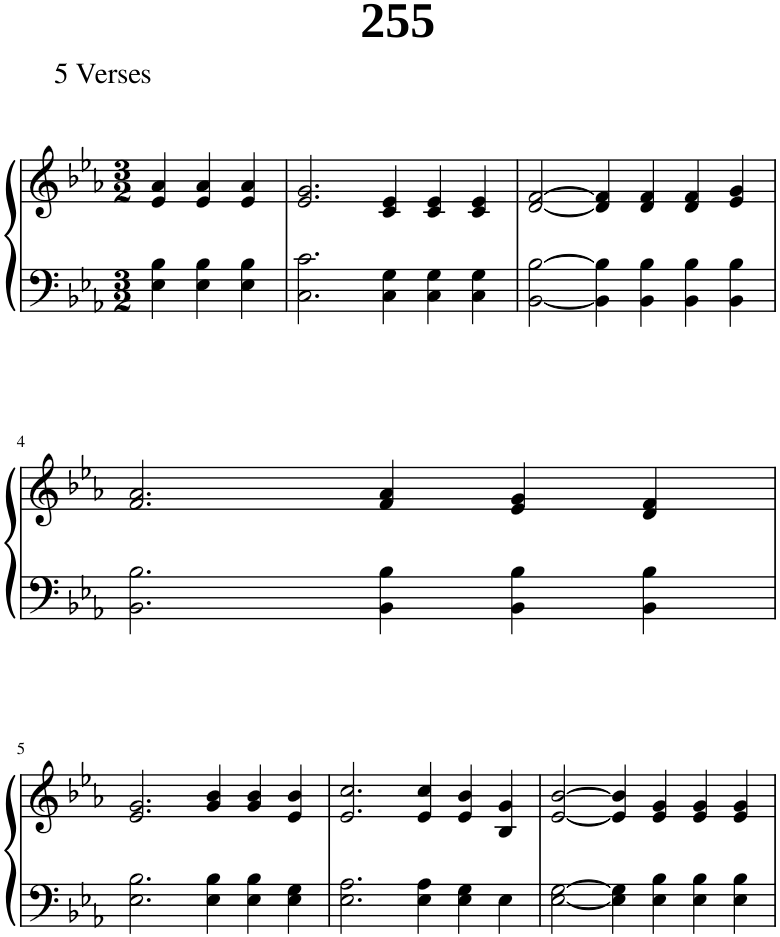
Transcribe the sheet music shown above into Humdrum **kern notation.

**kern	**kern
*part1	*part1
*staff2	*staff1
*I"Piano	*
*I'Pno.	*
*clefF4	*clefG2
*k[b-e-a-]	*k[b-e-a-]
*M3/2	*M3/2
=1	=1
4E-\ 4B-\	4e-/ 4a-/
4E-\ 4B-\	4e-/ 4a-/
4E-\ 4B-\	4e-/ 4a-/
=2	=2
2.C\ 2.c\	2.e-/ 2.g/
4C\ 4G\	4c/ 4e-/
4C\ 4G\	4c/ 4e-/
4C\ 4G\	4c/ 4e-/
=3	=3
[2BB-\ [2B-\	[2d/ [2f/
4BB-\] 4B-\]	4d/] 4f/]
4BB-\ 4B-\	4d/ 4f/
4BB-\ 4B-\	4d/ 4f/
4BB-\ 4B-\	4e-/ 4g/
!!LO:LB:g=z
=4	=4
2.BB-\ 2.B-\	2.f/ 2.a-/
4BB-\ 4B-\	4f/ 4a-/
4BB-\ 4B-\	4e-/ 4g/
4BB-\ 4B-\	4d/ 4f/
!!LO:LB:g=z
=5	=5
2.E-\ 2.B-\	2.e-/ 2.g/
4E-\ 4B-\	4g/ 4b-/
4E-\ 4B-\	4g/ 4b-/
4E-\ 4G\	4e-/ 4b-/
=6	=6
2.E-\ 2.A-\	2.e-/ 2.cc/
4E-\ 4A-\	4e-/ 4cc/
4E-\ 4G\	4e-/ 4b-/
4E-\	4B-/ 4g/
=7	=7
[2E-\ [2G\	[2e-/ [2b-/
4E-\] 4G\]	4e-/] 4b-/]
4E-\ 4B-\	4e-/ 4g/
4E-\ 4B-\	4e-/ 4g/
4E-\ 4B-\	4e-/ 4g/
=	=
*-	*-
